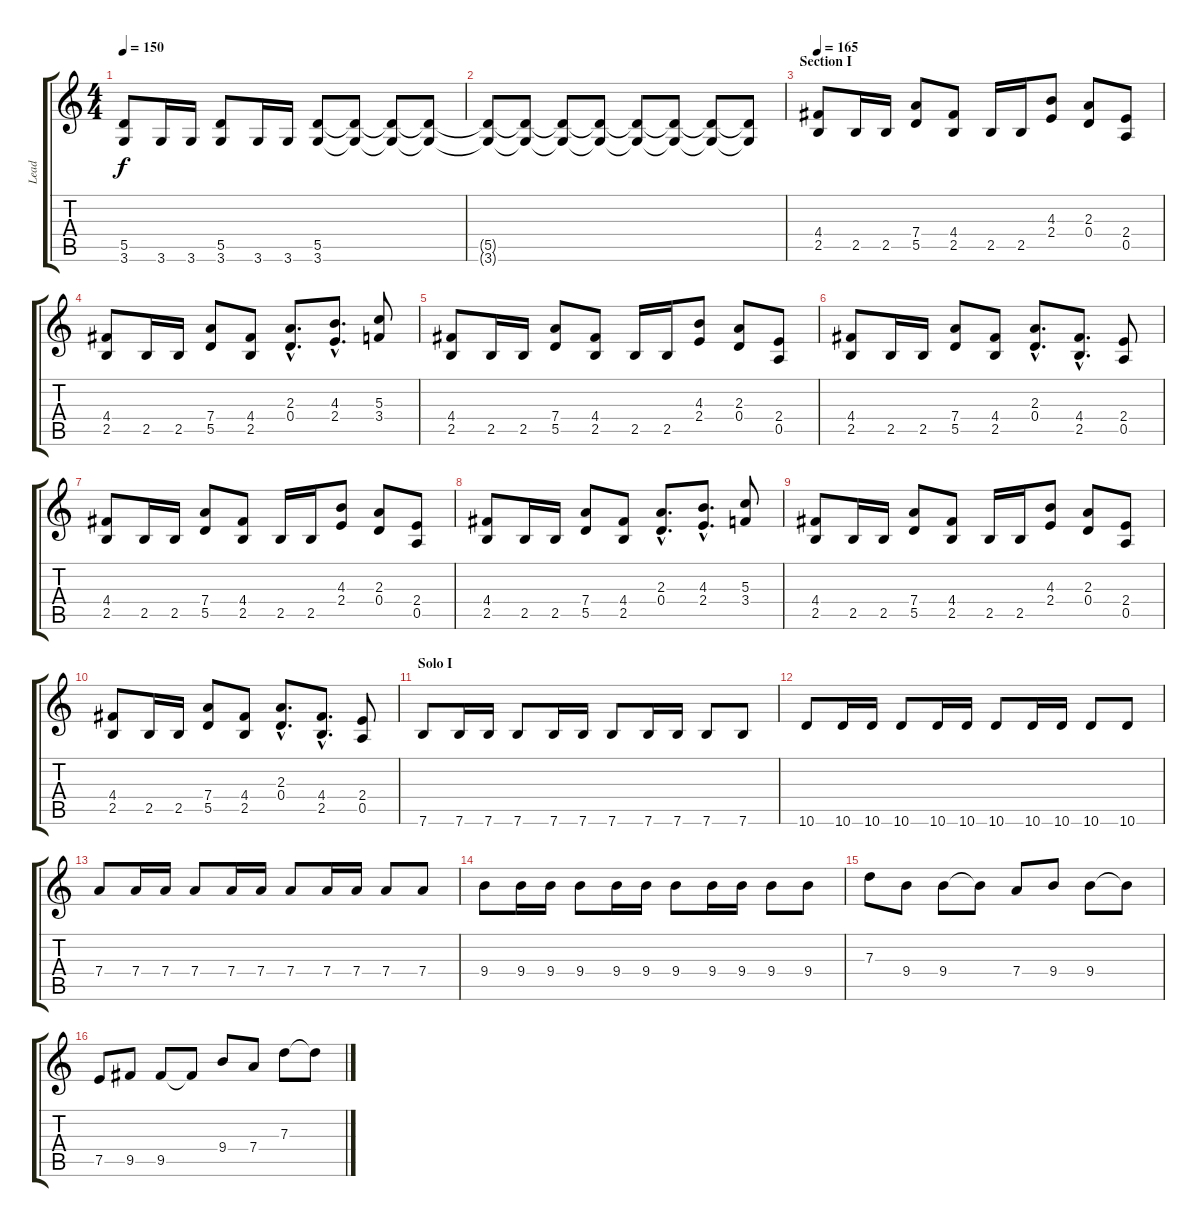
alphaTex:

\track ("Lead" "Lead") {instrument distortionguitar}
\staff {score tabs}
\tuning (E4 B3 G3 D3 A2 E2) {hide}
\ts (4 4)
\tempo 150
\clef g2
\ks c
(5.5 3.6).8{dy f} 3.6.16 3.6.16 (5.5 3.6).8 3.6.16 3.6.16 (5.5 3.6).8 (5.5{t} 3.6{t}).8 (5.5{t} 3.6{t}).8 (5.5{t} 3.6{t}).8 |
(5.5{t} 3.6{t}).8 (5.5{t} 3.6{t}).8 (5.5{t} 3.6{t}).8 (5.5{t} 3.6{t}).8 (5.5{t} 3.6{t}).8 (5.5{t} 3.6{t}).8 (5.5{t} 3.6{t}).8 (5.5{t} 3.6{t}).8 |
\section ("" "Section I")
\tempo 165
(4.4 2.5).8 2.5.16 2.5.16 (7.4 5.5).8 (4.4 2.5).8 2.5.16 2.5.16 (4.3 2.4).8 (2.3 0.4).8 (2.4 0.5).8 |
(4.4 2.5).8 2.5.16 2.5.16 (7.4 5.5).8 (4.4 2.5).8 (2.3{hac} 0.4{hac}).8{d} (4.3{hac} 2.4{hac}).8{d} (5.3 3.4).8 |
(4.4 2.5).8 2.5.16 2.5.16 (7.4 5.5).8 (4.4 2.5).8 2.5.16 2.5.16 (4.3 2.4).8 (2.3 0.4).8 (2.4 0.5).8 |
(4.4 2.5).8 2.5.16 2.5.16 (7.4 5.5).8 (4.4 2.5).8 (2.3{hac} 0.4{hac}).8{d} (4.4{hac} 2.5{hac}).8{d} (2.4 0.5).8 |
(4.4 2.5).8 2.5.16 2.5.16 (7.4 5.5).8 (4.4 2.5).8 2.5.16 2.5.16 (4.3 2.4).8 (2.3 0.4).8 (2.4 0.5).8 |
(4.4 2.5).8 2.5.16 2.5.16 (7.4 5.5).8 (4.4 2.5).8 (2.3{hac} 0.4{hac}).8{d} (4.3{hac} 2.4{hac}).8{d} (5.3 3.4).8 |
(4.4 2.5).8 2.5.16 2.5.16 (7.4 5.5).8 (4.4 2.5).8 2.5.16 2.5.16 (4.3 2.4).8 (2.3 0.4).8 (2.4 0.5).8 |
(4.4 2.5).8 2.5.16 2.5.16 (7.4 5.5).8 (4.4 2.5).8 (2.3{hac} 0.4{hac}).8{d} (4.4{hac} 2.5{hac}).8{d} (2.4 0.5).8 |
\section ("" "Solo I")
7.6.8 7.6.16 7.6.16 7.6.8 7.6.16 7.6.16 7.6.8 7.6.16 7.6.16 7.6.8 7.6.8 |
10.6.8 10.6.16 10.6.16 10.6.8 10.6.16 10.6.16 10.6.8 10.6.16 10.6.16 10.6.8 10.6.8 |
7.4.8 7.4.16 7.4.16 7.4.8 7.4.16 7.4.16 7.4.8 7.4.16 7.4.16 7.4.8 7.4.8 |
9.4.8 9.4.16 9.4.16 9.4.8 9.4.16 9.4.16 9.4.8 9.4.16 9.4.16 9.4.8 9.4.8 |
7.3.8 9.4.8 9.4.8 9.4{t}.8 7.4.8 9.4.8 9.4.8 9.4{t}.8 |
7.5.8 9.5.8 9.5.8 9.5{t}.8 9.4.8 7.4.8 7.3.8 7.3{t}.8
